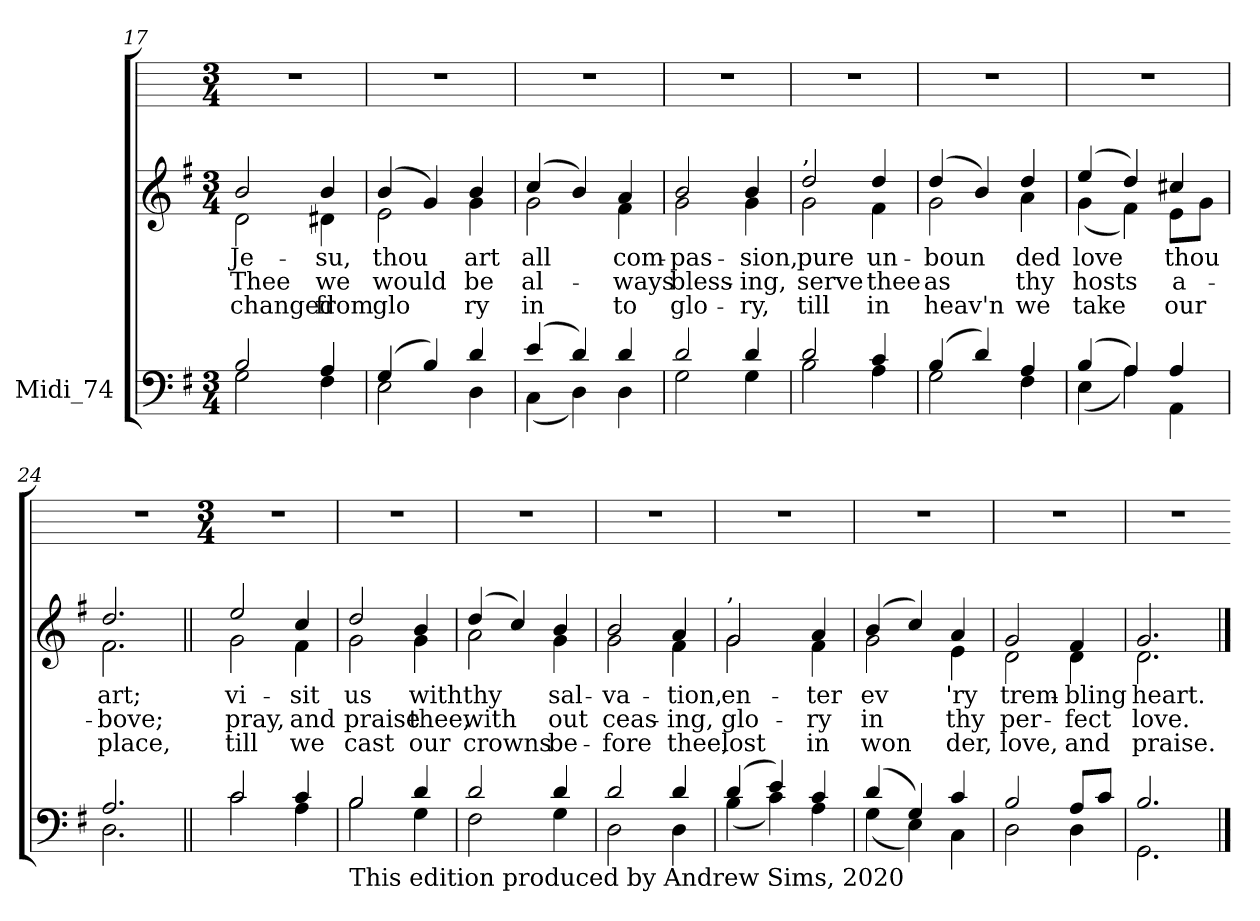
**kern	**kern	**text	**text	**text	**kern
*part3	*part2	*part2	*part2	*part2	*part1
*staff3	*staff2	*staff2	*staff2	*staff2	*staff1
*I"Midi_74	*	*	*	*	*
!!LO:LB:g=z
*clefF4	*clefG2	*	*	*	*
*k[f#]	*k[f#]	*	*	*	*
*G:	*G:	*	*	*	*
*M3/4	*M3/4	*	*	*	*M3/4
=17	=17	=17	=17	=17	=17
*^	*	*	*	*	*
!	!	!	!LO:LY:b	!LO:LY:b	!LO:LY:b	!
*	*	*^	*	*	*	*
2B/	2G\	2b/	2d\	Je-	-Thee	changed	2.r
!	!	!	!	!LO:LY:b	!LO:LY:b	!LO:LY:b	!
4A/	4F#\	4b/	4d#X\	su,	we	from	.
=18	=18	=18	=18	=18	=18	=18	=18
!	!	!	!	!LO:LY:b	!LO:LY:b	!LO:LY:b	!
(>4G/	2E\	(>4b/	2e\	thou	would	glo	2.r
4B/)	.	4g/)	.	.	.	.	.
!	!	!	!	!LO:LY:b	!LO:LY:b	!LO:LY:b	!
4d/	4D\	4b/	4g\	art	be	ry	.
=19	=19	=19	=19	=19	=19	=19	=19
!	!	!	!	!LO:LY:b	!LO:LY:b	!LO:LY:b	!
(>4e/	(<4C\	(>4cc/	2g\	all	al-	-in	2.r
4d/)	4D\)	4b/)	.	.	.	.	.
!	!	!	!	!LO:LY:b	!LO:LY:b	!LO:LY:b	!
4d/	4D\	4a/	4f#\	com-	-ways	to	.
=20	=20	=20	=20	=20	=20	=20	=20
!	!	!	!	!LO:LY:b	!LO:LY:b	!LO:LY:b	!
2d/	2G\	2b/	2g\	pas-	-bless-	-glo-	2.r
!	!	!	!	!LO:LY:b	!LO:LY:b	!LO:LY:b	!
4d/	4G\	4b/	4g\	-sion,	ing,	ry,	.
=21	=21	=21	=21	=21	=21	=21	=21
!	!	!LO:TX:a:t=,	!	!	!	!	!
!	!	!	!	!LO:LY:b	!LO:LY:b	!LO:LY:b	!
2d/	2B\	2dd/	2g\	pure	serve	till	2.r
!	!	!	!	!LO:LY:b	!LO:LY:b	!LO:LY:b	!
4c/	4A\	4dd/	4f#\	un-	-thee	in	.
=22	=22	=22	=22	=22	=22	=22	=22
!	!	!	!	!LO:LY:b	!LO:LY:b	!LO:LY:b	!
(>4B/	2G\	(>4dd/	2g\	boun	as	heav'n	2.r
4d/)	.	4b/)	.	.	.	.	.
!	!	!	!	!LO:LY:b	!LO:LY:b	!LO:LY:b	!
4A/	4F#\	4dd/	4a\	ded	thy	we	.
=23	=23	=23	=23	=23	=23	=23	=23
!	!	!	!	!LO:LY:b	!LO:LY:b	!LO:LY:b	!
(>4B/	(4E\	(>4ee/	(<4g\	love	hosts	take	2.r
4A/)	4A\)	4dd/)	4f#\)	.	.	.	.
!	!	!	!	!LO:LY:b	!LO:LY:b	!LO:LY:b	!
4A/	4AA\	4cc#X/	8e\L	thou	a-	-our	.
.	.	.	8g\J	.	.	.	.
=24	=24	=24	=24	=24	=24	=24	=24
!	!	!	!	!LO:LY:b	!LO:LY:b	!LO:LY:b	!
2.A/	2.D\	2.dd/	2.f#\	art;	bove;	place,	2.r
!!LO:LB:g=z
=25||	=25||	=25||	=25||	=25	=25	=25	=25
*	*	*	*	*	*	*	*M3/4
!	!	!	!	!LO:LY:b	!LO:LY:b	!LO:LY:b	!
2c/	2c\	2ee/	2g\	vi-	-pray,	till	2.r
!	!	!	!	!LO:LY:b	!LO:LY:b	!LO:LY:b	!
4c/	4A\	4cc/	4f#\	sit	and	we	.
=26	=26	=26	=26	=26	=26	=26	=26
!LO:TX:b:t=This edition produced by Andrew Sims, 2020	!	!	!	!	!	!	!
!	!	!	!	!LO:LY:b	!LO:LY:b	!LO:LY:b	!
2B/	2B\	2dd/	2g\	us	praise	cast	2.r
!	!	!	!	!LO:LY:b	!LO:LY:b	!LO:LY:b	!
4d/	4G\	4b/	4g\	with	thee,	our	.
=27	=27	=27	=27	=27	=27	=27	=27
!	!	!	!	!LO:LY:b	!LO:LY:b	!LO:LY:b	!
2d/	2F#\	(>4dd/	2a\	thy	with	crowns	2.r
.	.	4cc/)	.	.	.	.	.
!	!	!	!	!LO:LY:b	!LO:LY:b	!LO:LY:b	!
4d/	4G\	4b/	4g\	sal-	-out	be-	.
=28	=28	=28	=28	=28	=28	=28	=28
!	!	!	!	!LO:LY:b	!LO:LY:b	!LO:LY:b	!
2d/	2D\	2b/	2g\	-va-	-ceas-	-fore	2.r
!	!	!	!	!LO:LY:b	!LO:LY:b	!LO:LY:b	!
4d/	4D\	4a/	4f#\	tion,	ing,	thee,	.
=29	=29	=29	=29	=29	=29	=29	=29
!	!	!LO:TX:a:t=,	!	!	!	!	!
!	!	!	!	!LO:LY:b	!LO:LY:b	!LO:LY:b	!
(>4d/	(<4B\	2g/	2g\	en-	-glo-	-lost	2.r
4e/)	4c\)	.	.	.	.	.	.
!	!	!	!	!LO:LY:b	!LO:LY:b	!LO:LY:b	!
4c/	4A\	4a/	4f#\	ter	ry	in	.
=30	=30	=30	=30	=30	=30	=30	=30
!	!	!	!	!LO:LY:b	!LO:LY:b	!LO:LY:b	!
(4d/	(<4G\	(>4b/	2g\	ev	in	won	2.r
4G/)	4E\)	4cc/)	.	.	.	.	.
!	!	!	!	!LO:LY:b	!LO:LY:b	!LO:LY:b	!
4c/	4C\	4a/	4e\	'ry	thy	der,	.
=31	=31	=31	=31	=31	=31	=31	=31
!	!	!	!	!LO:LY:b	!LO:LY:b	!LO:LY:b	!
2B/	2D\	2g/	2d\	trem-	-per-	-love,	2.r
!	!	!	!	!LO:LY:b	!LO:LY:b	!LO:LY:b	!
8A/L	4D\	4f#/	4d\	bling	fect	and	.
8c/J	.	.	.	.	.	.	.
=32	=32	=32	=32	=32	=32	=32	=32
!	!	!	!	!LO:LY:b	!LO:LY:b	!LO:LY:b	!
2.B/	2.GG\	2.g/	2.d\	heart.	love.	praise.	2.r
*v	*v	*	*	*	*	*	*
*	*v	*v	*	*	*	*
==	==	=	=	=	=
*-	*-	*-	*-	*-	*-
